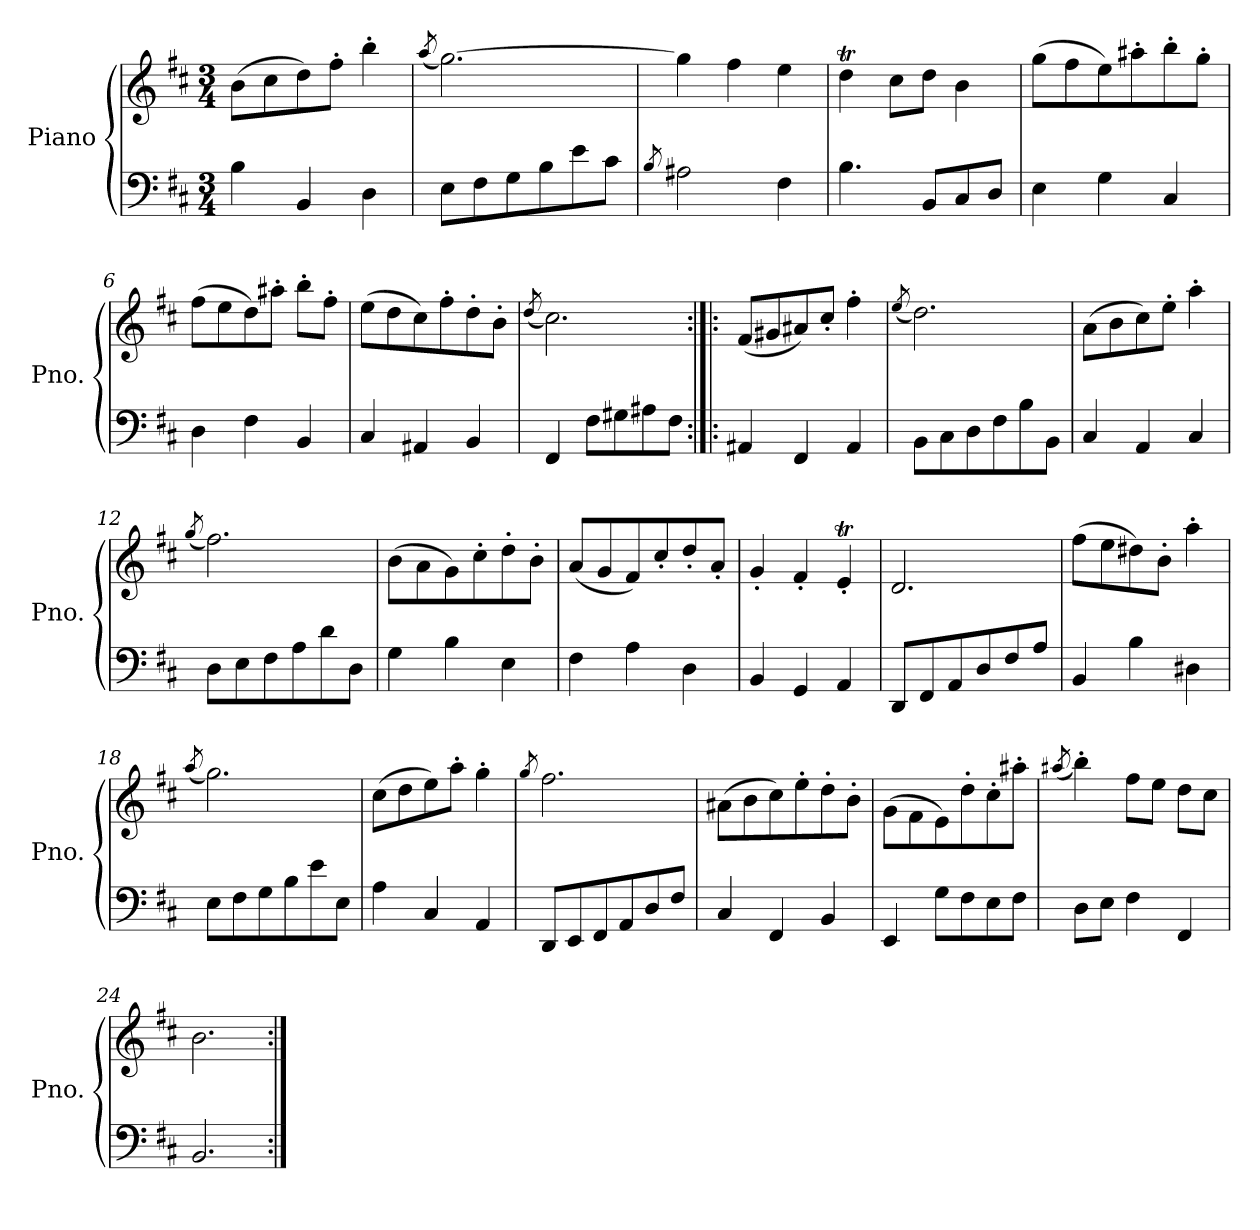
**kern	**kern
*part1	*part1
*staff2	*staff1
*I"Piano	*
*I'Pno.	*
*clefF4	*clefG2
*k[f#c#]	*k[f#c#]
*M3/4	*M3/4
*MM80	*MM80
=1	=1
4B\	(8b\L
.	8cc#\
4BB/	8dd\)
.	8ff#'\J
4D\	4bb'\
=2	=2
.	(8qaa/
8E\L	[2.gg\)
8F#\	.
8G\	.
8B\	.
8e\	.
8c#\J	.
=3	=3
8qB/	.
2A#X\	4gg\]
.	4ff#\
4F#\	4ee\
=4	=4
4.B\	4ddT\
.	8cc#\L
8BB/L	8dd\J
8C#/	4b\
8D/J	.
!!LO:LB:g=z
=5	=5
4E\	(8gg\L
.	8ff#\
4G\	8ee\)
.	8aa#X'\
4C#/	8bb'\
.	8gg'\J
=6	=6
4D\	(8ff#\L
.	8ee\
4F#\	8dd\)
.	8aa#X'\J
4BB/	8bb'\L
.	8ff#'\J
=7	=7
4C#/	(8ee\L
.	8dd\
4AA#X/	8cc#\)
.	8ff#'\
4BB/	8dd'\
.	8b'\J
=8	=8
.	(8qdd/
4FF#/	2.cc#\)
8F#\L	.
8G#X\	.
8A#X\	.
8F#\J	.
!!LO:LB:g=z
=9:|!|:	=9:|!|:
4AA#X/	(8f#/L
.	8g#X/
4FF#/	8a#X/)
.	8cc#'/J
4AA#/	4ff#'\
=10	=10
.	(8qee/
8BB\L	2.dd\)
8C#\	.
8D\	.
8F#\	.
8B\	.
8BB\J	.
=11	=11
4C#/	(8a\L
.	8b\
4AA/	8cc#\)
.	8ee'\J
4C#/	4aa'\
=12	=12
.	(8qgg/
8D\L	2.ff#\)
8E\	.
8F#\	.
8A\	.
8d\	.
8D\J	.
=13	=13
4G\	(8b\L
.	8a\
4B\	8g\)
.	8cc#'\
4E\	8dd'\
.	8b'\J
!!LO:LB:g=z
=14	=14
4F#\	(8a/L
.	8g/
4A\	8f#/)
.	8cc#'/
4D\	8dd'/
.	8a'/J
=15	=15
4BB/	4g'/
4GG/	4f#'/
4AA/	4eT'/
=16	=16
8DD/L	2.d/
8FF#/	.
8AA/	.
8D/	.
8F#/	.
8A/J	.
=17	=17
4BB/	(8ff#\L
.	8ee\
4B\	8dd#X\)
.	8b'\J
4D#X\	4aa'\
=18	=18
.	(8qaa/
8E\L	2.gg\)
8F#\	.
8G\	.
8B\	.
8e\	.
8E\J	.
!!LO:LB:g=z
=19	=19
4A\	(8cc#\L
.	8dd\
4C#/	8ee\)
.	8aa'\J
4AA/	4gg'\
=20	=20
.	8qgg/
8DD/L	2.ff#\
8EE/	.
8FF#/	.
8AA/	.
8D/	.
8F#/J	.
=21	=21
4C#/	(8a#X\L
.	8b\
4FF#/	8cc#\)
.	8ee'\
4BB/	8dd'\
.	8b'\J
=22	=22
4EE/	(8g\L
.	8f#\
8G\L	8e\)
8F#\	8dd'\
8E\	8cc#'\
8F#\J	8aa#X'\J
=23	=23
.	(8qaa#X/
8D\L	4bb'\)
8E\J	.
4F#\	8ff#\L
.	8ee\J
4FF#/	8dd\L
.	8cc#\J
=24	=24
2.BB/	2.b\
=:|!	=:|!
*-	*-
